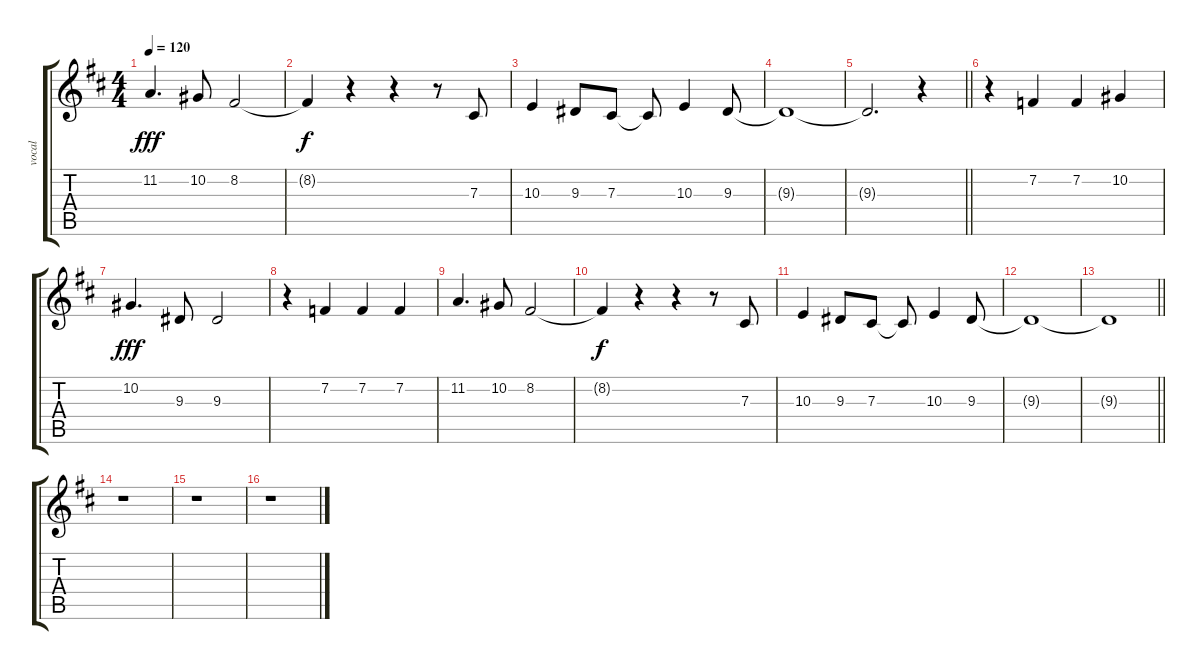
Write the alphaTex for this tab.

\track ("vocal" "vocal") {instrument stringensemble2}
\staff {score tabs}
\tuning (Eb4 Bb3 Gb3 Db3 Ab2 Eb2) {hide}
\ts (4 4)
\tempo 120
\clef g2
\ks bminor
11.2.4{d dy fff} 10.2.8 8.2.2 |
8.2{t}.4{dy f} r.4 r.4 r.8 7.3.8 |
10.3.4 9.3.8 7.3.8 7.3{t}.8 10.3.4 9.3.8 |
9.3{t}.1 |
\barLineRight lightlight
9.3{t}.2{d} r.4 |
r.4 7.2.4 7.2.4 10.2.4 |
10.2.4{d dy fff} 9.3.8 9.3.2 |
r.4 7.2.4 7.2.4 7.2.4 |
11.2.4{d} 10.2.8 8.2.2 |
8.2{t}.4{dy f} r.4 r.4 r.8 7.3.8 |
10.3.4 9.3.8 7.3.8 7.3{t}.8 10.3.4 9.3.8 |
9.3{t}.1 |
\barLineRight lightlight
9.3{t}.1 |
r.1 |
r.1 |
r.1
